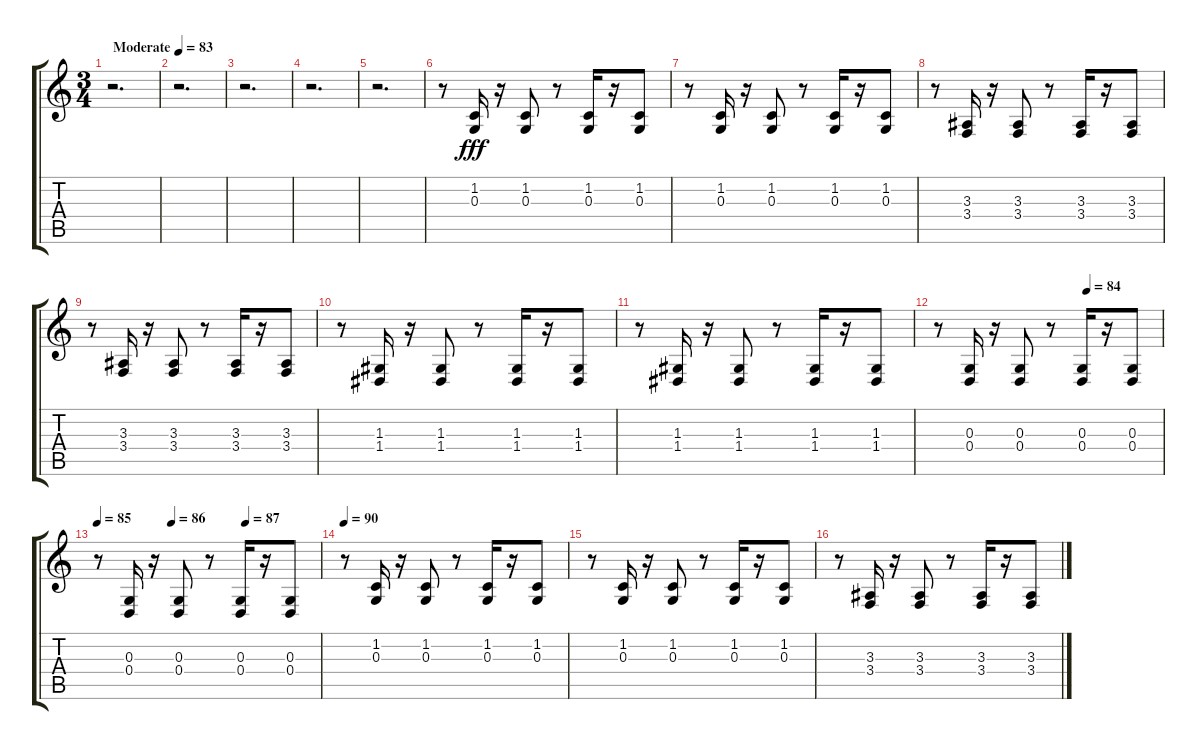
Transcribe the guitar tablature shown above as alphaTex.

\track "" {instrument frenchhorn}
\staff {score tabs}
\tuning (E4 B3 G3 D3 A2 E2) {hide}
\ts (3 4)
\tempo (83 "Moderate")
\clef g2
\ks c
r.2{d dy fff instrument frenchhorn} |
r.2{d} |
r.2{d} |
r.2{d} |
r.2{d} |
r.8 (1.2 0.3).16 r.16 (1.2 0.3).8 r.8 (1.2 0.3).16 r.16 (1.2 0.3).8 |
r.8 (1.2 0.3).16 r.16 (1.2 0.3).8 r.8 (1.2 0.3).16 r.16 (1.2 0.3).8 |
r.8 (3.3 3.4).16 r.16 (3.3 3.4).8 r.8 (3.3 3.4).16 r.16 (3.3 3.4).8 |
r.8 (3.3 3.4).16 r.16 (3.3 3.4).8 r.8 (3.3 3.4).16 r.16 (3.3 3.4).8 |
r.8 (1.3 1.4).16 r.16 (1.3 1.4).8 r.8 (1.3 1.4).16 r.16 (1.3 1.4).8 |
r.8 (1.3 1.4).16 r.16 (1.3 1.4).8 r.8 (1.3 1.4).16 r.16 (1.3 1.4).8 |
\tempo (84 0.6666666666666666)
r.8 (0.3 0.4).16 r.16 (0.3 0.4).8 r.8 (0.3 0.4).16 r.16 (0.3 0.4).8 |
\tempo 85
\tempo (86 0.3333333333333333)
\tempo (87 0.6666666666666666)
r.8 (0.3 0.4).16 r.16 (0.3 0.4).8 r.8 (0.3 0.4).16 r.16 (0.3 0.4).8 |
\tempo 90
r.8 (1.2 0.3).16 r.16 (1.2 0.3).8 r.8 (1.2 0.3).16 r.16 (1.2 0.3).8 |
r.8 (1.2 0.3).16 r.16 (1.2 0.3).8 r.8 (1.2 0.3).16 r.16 (1.2 0.3).8 |
r.8 (3.3 3.4).16 r.16 (3.3 3.4).8 r.8 (3.3 3.4).16 r.16 (3.3 3.4).8
